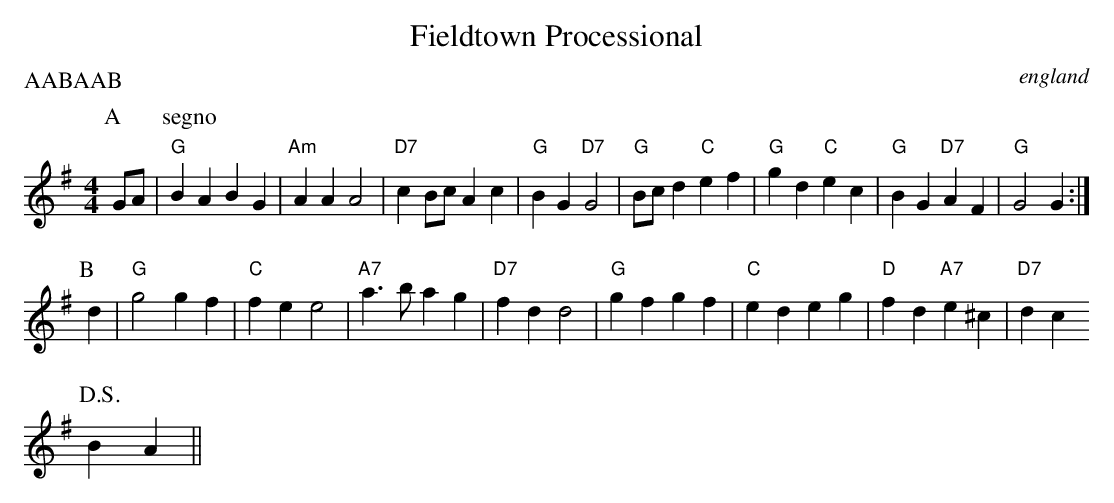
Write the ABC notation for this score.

X:1
T:Fieldtown Processional
O:england
P:AABAAB
M:4/4
L:1/4
K:G
P:A
G/2A/2|\
P:segno
"G"BA BG|"Am"AA A2|"D7"cB/2c/2 Ac|"G"BG "D7"G2|"G"B/2c/2d "C"ef|"G"gd "C"ec|\
"G"BG "D7"AF|"G"G2 G:|
P:B
d|"G"g2 gf|"C"fe e2|"A7"a3/2b/2 ag|"D7"fd d2|"G"gf gf|"C"ed eg|"D"fd "A7"e^c|\
"D7"dc
P:D.S.
BA||
